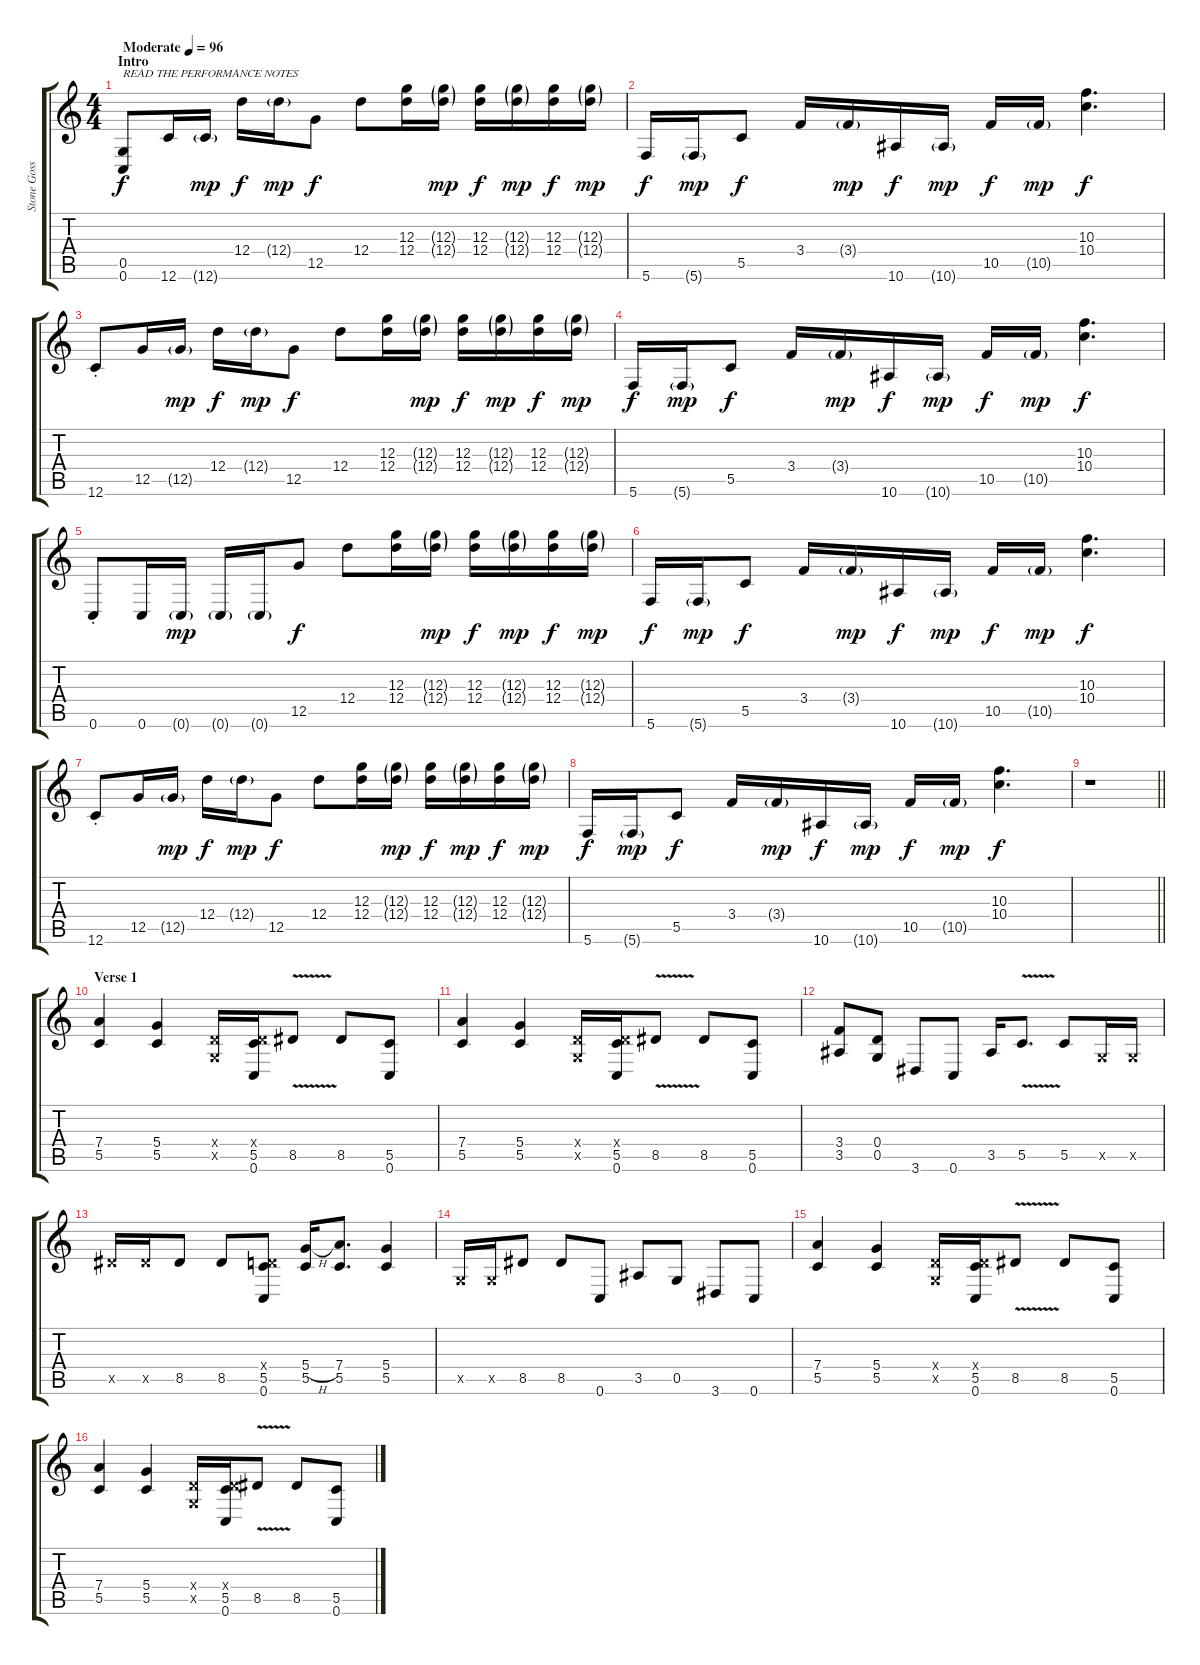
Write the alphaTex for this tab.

\track ("Stone Gossard" "Stone Goss") {instrument distortionguitar}
\staff {score tabs}
\tuning (E4 B3 G3 D3 G2 C2) {hide}
\ts (4 4)
\section ("" "Intro")
\tempo (96 "Moderate")
\clef g2
\ks c
(0.5 0.6).8{txt "READ THE PERFORMANCE NOTES" dy f instrument distortionguitar} 12.6.16 12.6{g}.16{dy mp} 12.4.16{dy f} 12.4{g}.16{dy mp} 12.5.8{dy f} 12.4.8 (12.3 12.4).16 (12.3{g} 12.4{g}).16{dy mp} (12.3 12.4).16{dy f} (12.3{g} 12.4{g}).16{dy mp} (12.3 12.4).16{dy f} (12.3{g} 12.4{g}).16{dy mp} |
5.6.16{dy f} 5.6{g}.16{dy mp} 5.5.8{dy f} 3.4.16 3.4{g}.16{dy mp} 10.6.16{dy f} 10.6{g}.16{dy mp} 10.5.16{dy f} 10.5{g}.16{dy mp} (10.3 10.4).4{d dy f} |
12.6{st}.8 12.5.16 12.5{g}.16{dy mp} 12.4.16{dy f} 12.4{g}.16{dy mp} 12.5.8{dy f} 12.4.8 (12.3 12.4).16 (12.3{g} 12.4{g}).16{dy mp} (12.3 12.4).16{dy f} (12.3{g} 12.4{g}).16{dy mp} (12.3 12.4).16{dy f} (12.3{g} 12.4{g}).16{dy mp} |
5.6.16{dy f} 5.6{g}.16{dy mp} 5.5.8{dy f} 3.4.16 3.4{g}.16{dy mp} 10.6.16{dy f} 10.6{g}.16{dy mp} 10.5.16{dy f} 10.5{g}.16{dy mp} (10.3 10.4).4{d dy f} |
0.6{st}.8 0.6.16 0.6{g}.16{dy mp} 0.6{g}.16 0.6{g}.16 12.5.8{dy f} 12.4.8 (12.3 12.4).16 (12.3{g} 12.4{g}).16{dy mp} (12.3 12.4).16{dy f} (12.3{g} 12.4{g}).16{dy mp} (12.3 12.4).16{dy f} (12.3{g} 12.4{g}).16{dy mp} |
5.6.16{dy f} 5.6{g}.16{dy mp} 5.5.8{dy f} 3.4.16 3.4{g}.16{dy mp} 10.6.16{dy f} 10.6{g}.16{dy mp} 10.5.16{dy f} 10.5{g}.16{dy mp} (10.3 10.4).4{d dy f} |
12.6{st}.8 12.5.16 12.5{g}.16{dy mp} 12.4.16{dy f} 12.4{g}.16{dy mp} 12.5.8{dy f} 12.4.8 (12.3 12.4).16 (12.3{g} 12.4{g}).16{dy mp} (12.3 12.4).16{dy f} (12.3{g} 12.4{g}).16{dy mp} (12.3 12.4).16{dy f} (12.3{g} 12.4{g}).16{dy mp} |
5.6.16{dy f} 5.6{g}.16{dy mp} 5.5.8{dy f} 3.4.16 3.4{g}.16{dy mp} 10.6.16{dy f} 10.6{g}.16{dy mp} 10.5.16{dy f} 10.5{g}.16{dy mp} (10.3 10.4).4{d dy f} |
\barLineRight lightlight
r.1 |
\section ("" "Verse 1")
(7.4 5.5).4 (5.4 5.5).4 (0.4{x} 0.5{x}).16 (0.4{x} 5.5 0.6).16 8.5{v}.8 8.5.8 (5.5 0.6).8 |
(7.4 5.5).4 (5.4 5.5).4 (0.4{x} 0.5{x}).16 (0.4{x} 5.5 0.6).16 8.5{v}.8 8.5.8 (5.5 0.6).8 |
(3.4 3.5).8 (0.4 0.5).8 3.6.8 0.6.8 3.5.16 5.5{v}.8{d} 5.5.8 0.5{x}.16 0.5{x}.16 |
8.5{x}.16 8.5{x}.16 8.5.8 8.5.8 (0.4{x} 5.5 0.6).8 (5.4{h} 5.5).16 (7.4 5.5).8{d} (5.4 5.5).4 |
0.5{x}.16 0.5{x}.16 8.5.8 8.5.8 0.6.8 3.5.8 0.5.8 3.6.8 0.6.8 |
(7.4 5.5).4 (5.4 5.5).4 (0.4{x} 0.5{x}).16 (0.4{x} 5.5 0.6).16 8.5{v}.8 8.5.8 (5.5 0.6).8 |
(7.4 5.5).4 (5.4 5.5).4 (0.4{x} 0.5{x}).16 (0.4{x} 5.5 0.6).16 8.5{v}.8 8.5.8 (5.5 0.6).8
